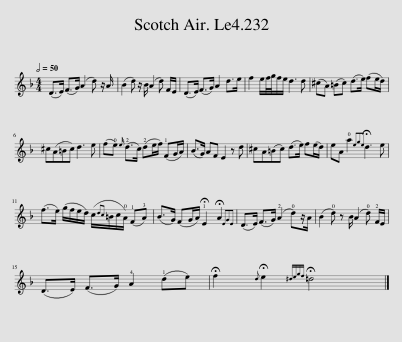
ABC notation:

X:1
L:1/8
Q:1/2=50
M:4/4
I:linebreak $
K:Dmin
V:1 treble
V:1
 (D>E) (F>G) (A2 d) z/ A/ | (B2 d) z/ B/ (A2 d) F/E/ | (D>E) (F>G) A2 d>e | f2 e/f/4g/4f/e/ d3 d | (^cA) (=Bc) (d>e) (fe/d/) |$ %5
 ^c(A=Bc) d3 e | (f!0!e){e} (!2!d>c) (!2!de/f/) (!1!FG/A/) | (B>G) AF E2 z d | ^cA(=Bc) (d>e) f(e/d/) | eA !0!a2{!fermata!e!fermata!g!fermata!e} !fermata!d3 e |$ %10
 (f>e) (g/f/e/d/) (c/{dc}=B/c/!0!A/) (!1!F!3!A) | (B>G) (FG/A/) !fermata!!1!E2 !fermata!A2{!fermata!E!fermata!G!fermata!E} | (D>E) (F>G) (!2!A2 !0!d)z/A/ | (B2 !0!d) z B/ (A2 !0!d) !2!F/E/ |$ (D>E) (F>G) !4!A2 (!1!de) | %15
 !fermata!f2{!fermata!d} !fermata!e2{!fermata!^d!fermata!e!fermata!g!fermata!f} !fermata!=d4 |] %16
